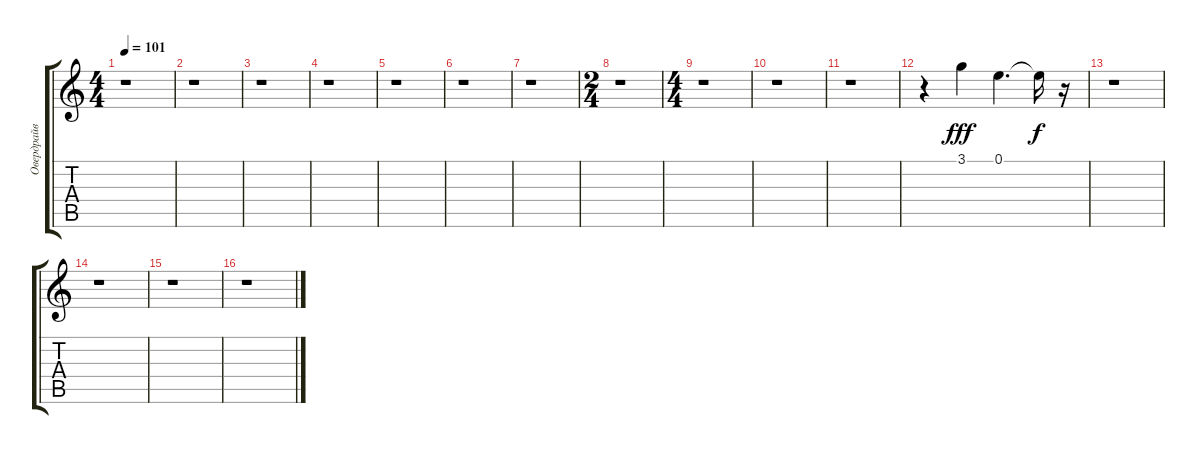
\track ("Овердрайв 2" "Овердрайв ") {instrument overdrivenguitar}
\staff {score tabs}
\tuning (E4 B3 G3 D3 A2 E2) {hide}
\ts (4 4)
\tempo 101
\clef g2
\ks c
r.1{dy f} |
r.1 |
r.1 |
r.1 |
r.1 |
r.1 |
r.1 |
\ts (2 4)
r.1 |
\ts (4 4)
r.1 |
r.1 |
r.1 |
r.4 3.1.4{dy fff} 0.1.4{d} 0.1{t}.16{dy f} r.16 |
r.1 |
r.1 |
r.1 |
r.1
